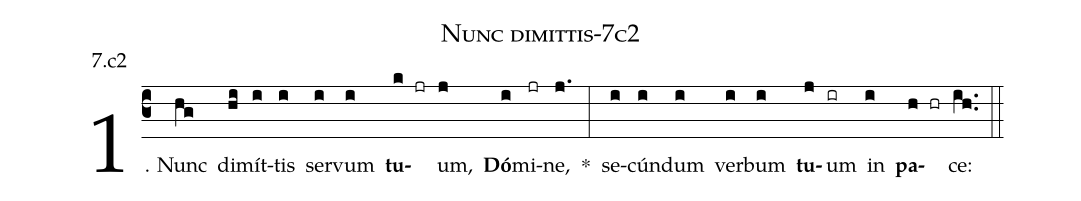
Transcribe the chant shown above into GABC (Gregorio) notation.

name: Nunc dimittis-7c2;
annotation: 7.c2;
%%
(c3)1. Nunc(hg) di(hi)mít(i)tis(i) ser(i)vum(i) <b>tu</b>(k jr)um,(j) <b>Dó</b>(i)mi(jr)ne,(j.) *(:) se(i)cún(i)dum(i) ver(i)bum(i) <b>tu</b>(j)um(ir) in(i) <b>pa</b>(h hr)ce:(ih..) (::)
